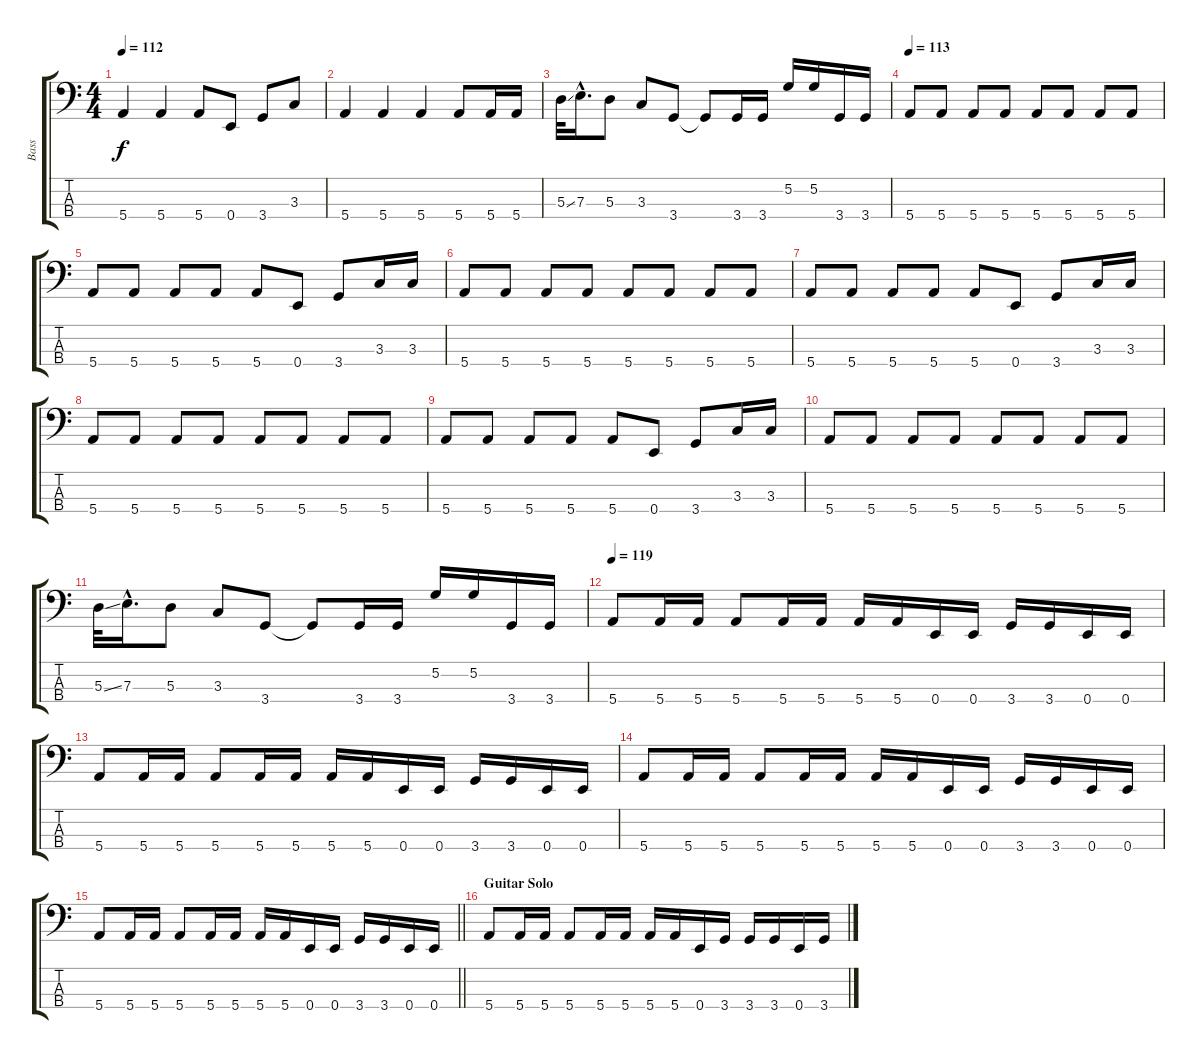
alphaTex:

\track ("Bass" "Bass") {instrument electricbasspick}
\staff {score tabs}
\tuning (G2 D2 A1 E1) {hide}
\ts (4 4)
\tempo 112
\clef f4
\ks c
5.4.4{dy f} 5.4.4 5.4.8 0.4.8 3.4.8 3.3.8 |
5.4.4 5.4.4 5.4.4 5.4.8 5.4.16 5.4.16 |
5.3{ss}.32 7.3{hac}.16{d} 5.3.8 3.3.8 3.4.8 3.4{t}.8 3.4.16 3.4.16 5.2.16 5.2.16 3.4.16 3.4.16 |
\tempo 113
5.4.8 5.4.8 5.4.8 5.4.8 5.4.8 5.4.8 5.4.8 5.4.8 |
5.4.8 5.4.8 5.4.8 5.4.8 5.4.8 0.4.8 3.4.8 3.3.16 3.3.16 |
5.4.8 5.4.8 5.4.8 5.4.8 5.4.8 5.4.8 5.4.8 5.4.8 |
5.4.8 5.4.8 5.4.8 5.4.8 5.4.8 0.4.8 3.4.8 3.3.16 3.3.16 |
5.4.8 5.4.8 5.4.8 5.4.8 5.4.8 5.4.8 5.4.8 5.4.8 |
5.4.8 5.4.8 5.4.8 5.4.8 5.4.8 0.4.8 3.4.8 3.3.16 3.3.16 |
5.4.8 5.4.8 5.4.8 5.4.8 5.4.8 5.4.8 5.4.8 5.4.8 |
5.3{ss}.32 7.3{hac}.16{d} 5.3.8 3.3.8 3.4.8 3.4{t}.8 3.4.16 3.4.16 5.2.16 5.2.16 3.4.16 3.4.16 |
\tempo 119
5.4.8 5.4.16 5.4.16 5.4.8 5.4.16 5.4.16 5.4.16 5.4.16 0.4.16 0.4.16 3.4.16 3.4.16 0.4.16 0.4.16 |
5.4.8 5.4.16 5.4.16 5.4.8 5.4.16 5.4.16 5.4.16 5.4.16 0.4.16 0.4.16 3.4.16 3.4.16 0.4.16 0.4.16 |
5.4.8 5.4.16 5.4.16 5.4.8 5.4.16 5.4.16 5.4.16 5.4.16 0.4.16 0.4.16 3.4.16 3.4.16 0.4.16 0.4.16 |
\barLineRight lightlight
5.4.8 5.4.16 5.4.16 5.4.8 5.4.16 5.4.16 5.4.16 5.4.16 0.4.16 0.4.16 3.4.16 3.4.16 0.4.16 0.4.16 |
\section ("" "Guitar Solo")
5.4.8 5.4.16 5.4.16 5.4.8 5.4.16 5.4.16 5.4.16 5.4.16 0.4.16 3.4.16 3.4.16 3.4.16 0.4.16 3.4.16
